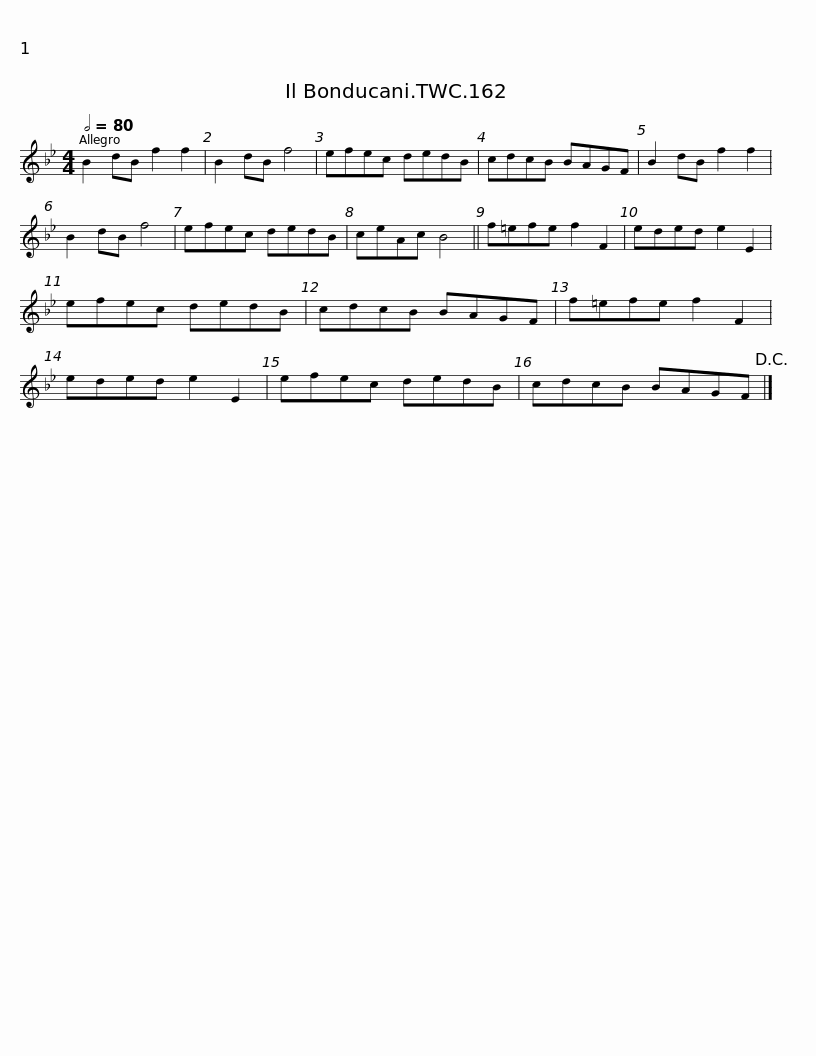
X:1
L:1/8
Q:1/2=80
M:4/4
I:linebreak $
K:Bb
V:1 treble
V:1
 B2 dB f2 f2 | B2 dB f4 | efec dedB | cdcB BAGF | B2 dB f2 f2 | %5
 B2 dB f4 | efec dedB |$ ceAc B4 || f=efe f2 F2 | eded e2 E2 | %10
 efec dedB | cdcB BAGF | f=efe f2 F2 |$ eded e2 E2 | efec dedB | %15
 cdcB BAGF!D.C.! |] %16
